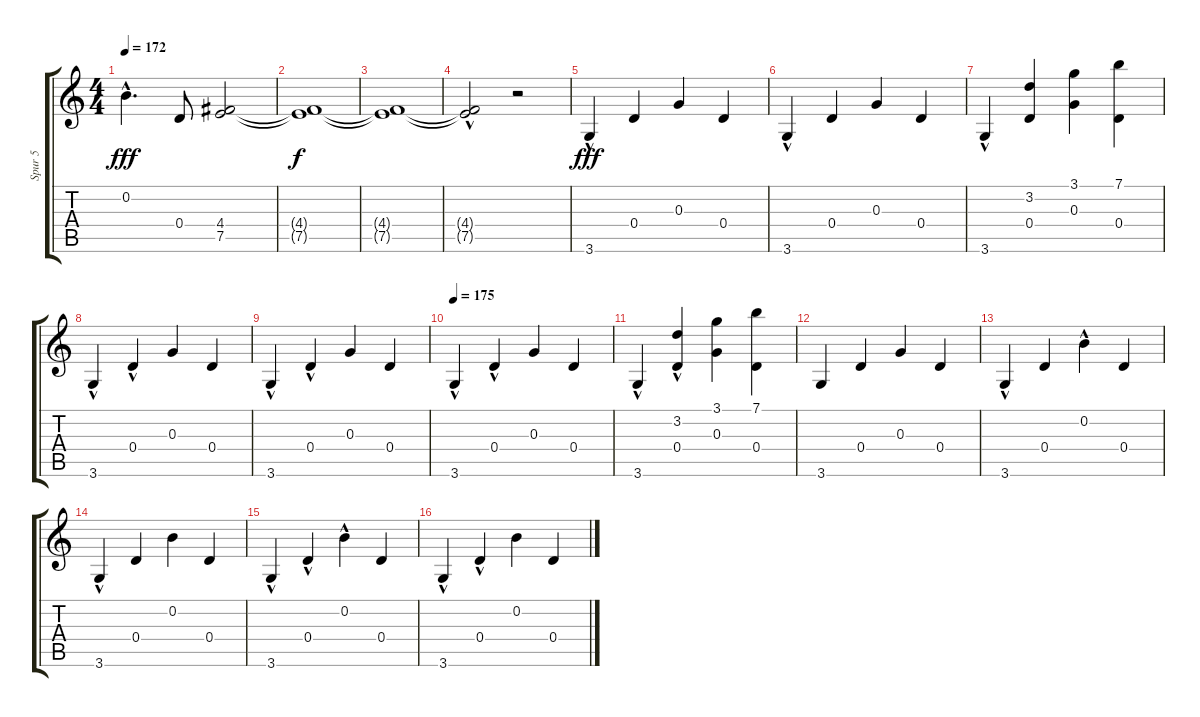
\track ("Spur 5" "Spur 5") {instrument acousticguitarsteel}
\staff {score tabs}
\tuning (E4 B3 G3 D3 A2 E2) {hide}
\ts (4 4)
\tempo 172
\clef g2
\ks c
0.2{hac}.4{d dy fff} 0.4.8 (4.4 7.5).2 |
(4.4{t} 7.5{t}).1{dy f} |
(4.4{t} 7.5{t}).1 |
(4.4{t} 7.5{hac t}).2 r.2 |
3.6{hac}.4{dy fff} 0.4.4 0.3.4 0.4.4 |
3.6{hac}.4 0.4.4 0.3.4 0.4.4 |
3.6{hac}.4 (3.2 0.4).4 (3.1 0.3).4 (7.1 0.4).4 |
3.6{hac}.4 0.4{hac}.4 0.3.4 0.4.4 |
3.6{hac}.4 0.4{hac}.4 0.3.4 0.4.4 |
\tempo 175
3.6{hac}.4 0.4{hac}.4 0.3.4 0.4.4 |
3.6{hac}.4 (3.2 0.4{hac}).4 (3.1 0.3).4 (7.1 0.4).4 |
3.6.4 0.4.4 0.3.4 0.4.4 |
3.6{hac}.4 0.4.4 0.2{hac}.4 0.4.4 |
3.6{hac}.4 0.4.4 0.2.4 0.4.4 |
3.6{hac}.4 0.4{hac}.4 0.2{hac}.4 0.4.4 |
3.6{hac}.4 0.4{hac}.4 0.2.4 0.4.4
